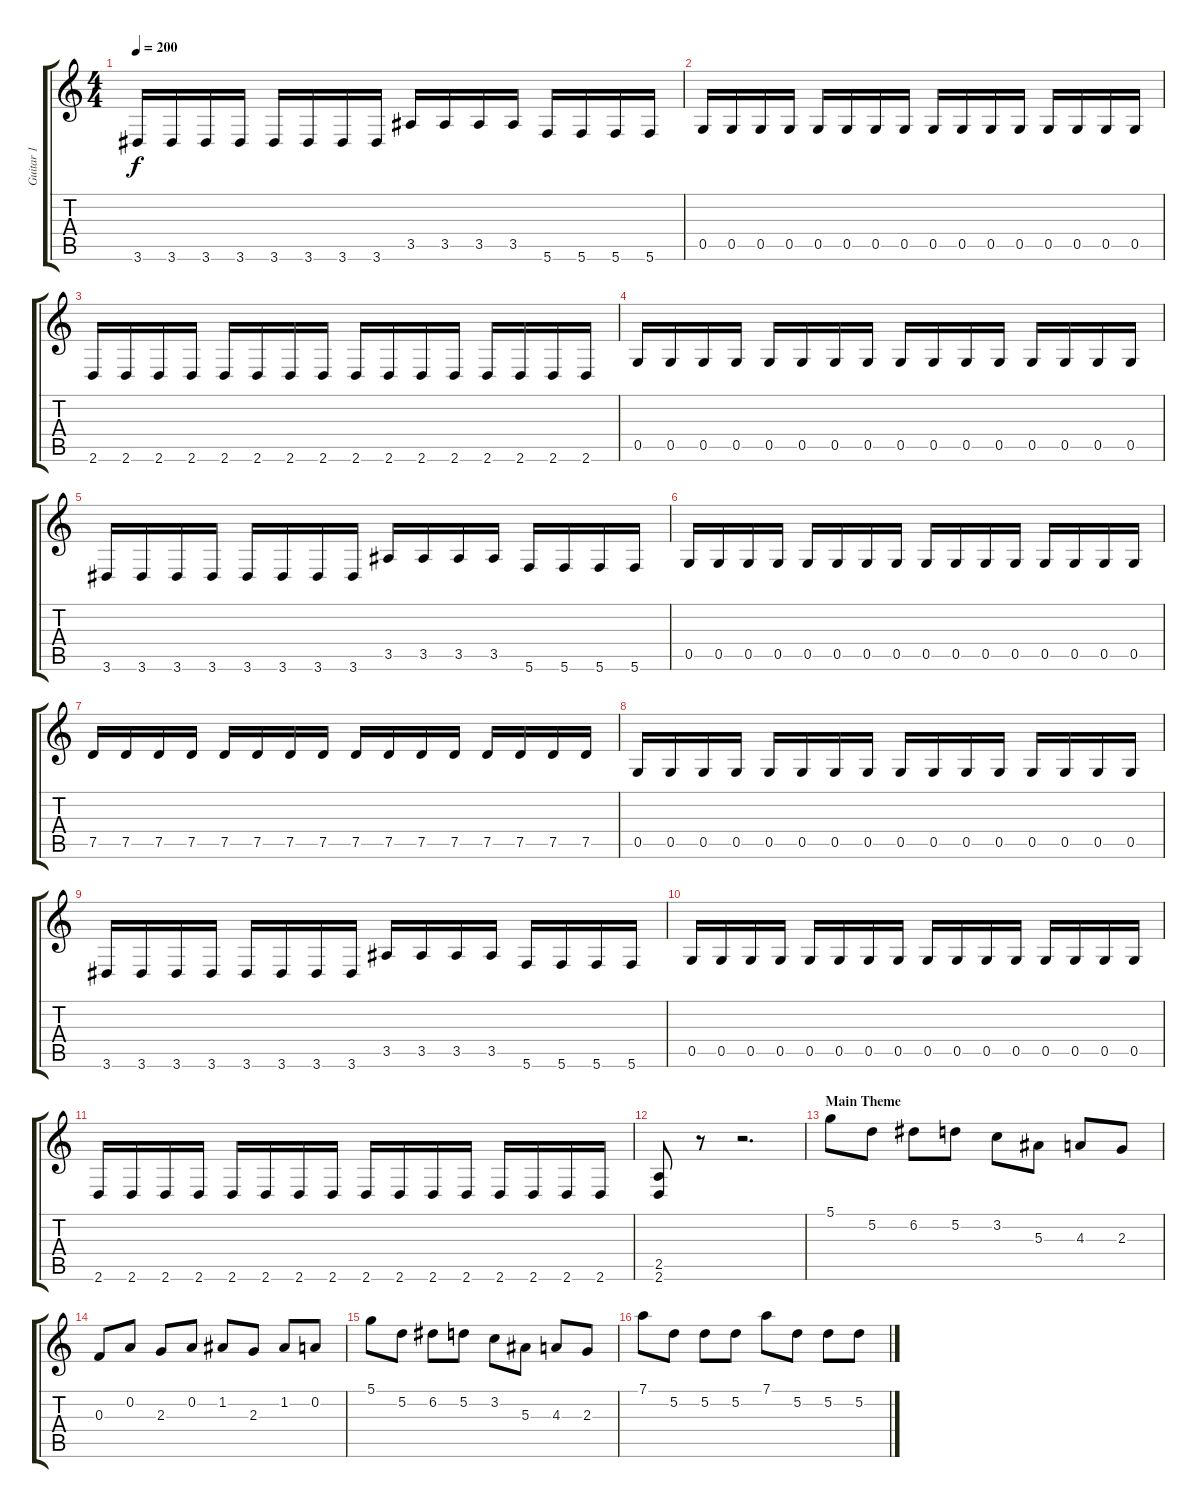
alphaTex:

\track ("Guitar 1" "Guitar 1") {instrument overdrivenguitar}
\staff {score tabs}
\tuning (D4 A3 F3 C3 G2 C2) {hide}
\ts (4 4)
\tempo 200
\clef g2
\ks c
3.6.16{dy f} 3.6.16 3.6.16 3.6.16 3.6.16 3.6.16 3.6.16 3.6.16 3.5.16 3.5.16 3.5.16 3.5.16 5.6.16 5.6.16 5.6.16 5.6.16 |
0.5.16 0.5.16 0.5.16 0.5.16 0.5.16 0.5.16 0.5.16 0.5.16 0.5.16 0.5.16 0.5.16 0.5.16 0.5.16 0.5.16 0.5.16 0.5.16 |
2.6.16 2.6.16 2.6.16 2.6.16 2.6.16 2.6.16 2.6.16 2.6.16 2.6.16 2.6.16 2.6.16 2.6.16 2.6.16 2.6.16 2.6.16 2.6.16 |
0.5.16 0.5.16 0.5.16 0.5.16 0.5.16 0.5.16 0.5.16 0.5.16 0.5.16 0.5.16 0.5.16 0.5.16 0.5.16 0.5.16 0.5.16 0.5.16 |
3.6.16 3.6.16 3.6.16 3.6.16 3.6.16 3.6.16 3.6.16 3.6.16 3.5.16 3.5.16 3.5.16 3.5.16 5.6.16 5.6.16 5.6.16 5.6.16 |
0.5.16 0.5.16 0.5.16 0.5.16 0.5.16 0.5.16 0.5.16 0.5.16 0.5.16 0.5.16 0.5.16 0.5.16 0.5.16 0.5.16 0.5.16 0.5.16 |
7.5.16 7.5.16 7.5.16 7.5.16 7.5.16 7.5.16 7.5.16 7.5.16 7.5.16 7.5.16 7.5.16 7.5.16 7.5.16 7.5.16 7.5.16 7.5.16 |
0.5.16 0.5.16 0.5.16 0.5.16 0.5.16 0.5.16 0.5.16 0.5.16 0.5.16 0.5.16 0.5.16 0.5.16 0.5.16 0.5.16 0.5.16 0.5.16 |
3.6.16 3.6.16 3.6.16 3.6.16 3.6.16 3.6.16 3.6.16 3.6.16 3.5.16 3.5.16 3.5.16 3.5.16 5.6.16 5.6.16 5.6.16 5.6.16 |
0.5.16 0.5.16 0.5.16 0.5.16 0.5.16 0.5.16 0.5.16 0.5.16 0.5.16 0.5.16 0.5.16 0.5.16 0.5.16 0.5.16 0.5.16 0.5.16 |
2.6.16 2.6.16 2.6.16 2.6.16 2.6.16 2.6.16 2.6.16 2.6.16 2.6.16 2.6.16 2.6.16 2.6.16 2.6.16 2.6.16 2.6.16 2.6.16 |
(2.5 2.6).8 r.8 r.2{d} |
\section ("" "Main Theme")
5.1.8 5.2.8 6.2.8 5.2.8 3.2.8 5.3.8 4.3.8 2.3.8 |
0.3.8 0.2.8 2.3.8 0.2.8 1.2.8 2.3.8 1.2.8 0.2.8 |
5.1.8 5.2.8 6.2.8 5.2.8 3.2.8 5.3.8 4.3.8 2.3.8 |
7.1.8 5.2.8 5.2.8 5.2.8 7.1.8 5.2.8 5.2.8 5.2.8
